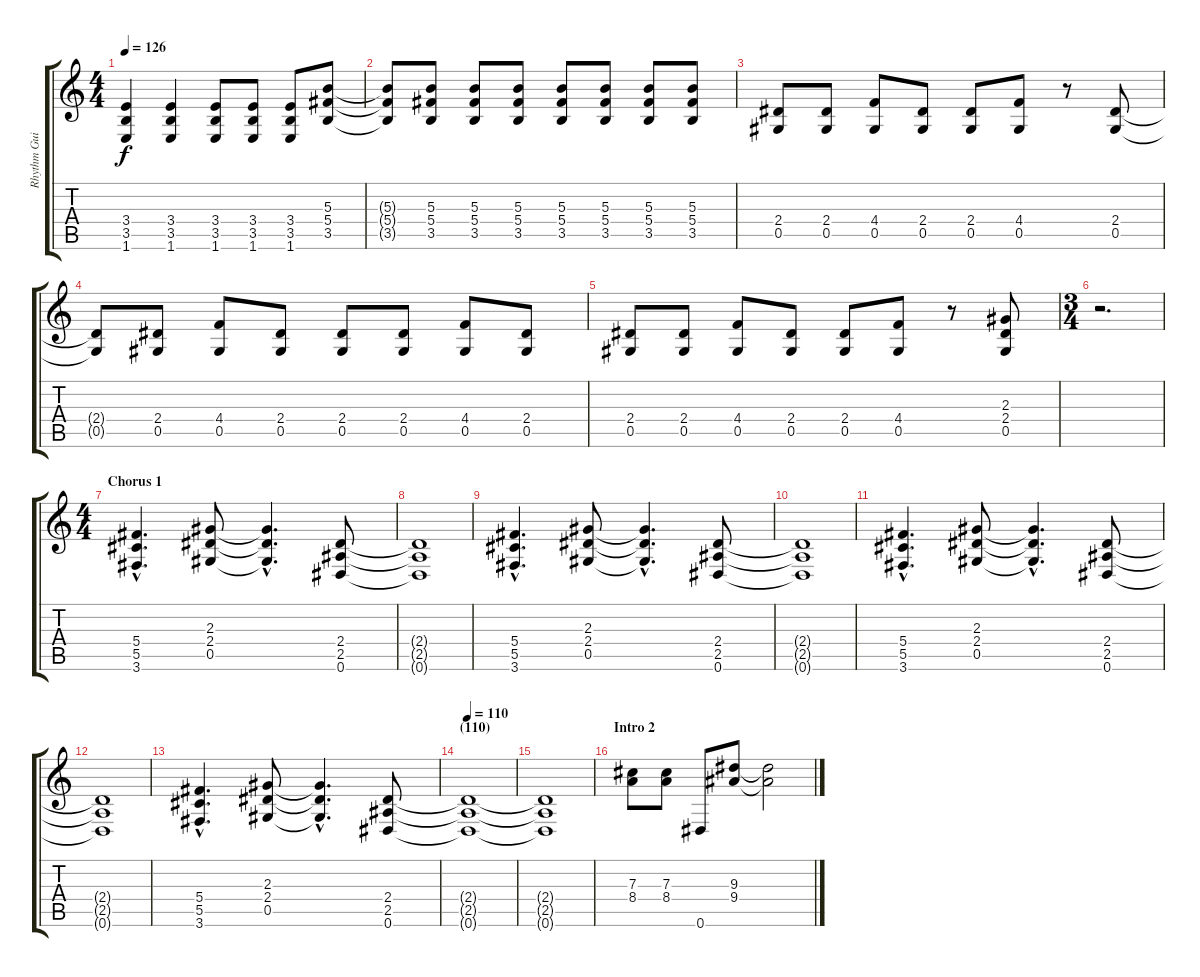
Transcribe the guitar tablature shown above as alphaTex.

\track ("Rhythm Guitar" "Rhythm Gui") {instrument distortionguitar}
\staff {score tabs}
\tuning (Eb4 Bb3 Gb3 Db3 Ab2 Eb2) {hide}
\ts (4 4)
\tempo 126
\clef g2
\ks c
(3.4 3.5 1.6).4{dy f} (3.4 3.5 1.6).4 (3.4 3.5 1.6).8 (3.4 3.5 1.6).8 (3.4 3.5 1.6).8 (5.3 5.4 3.5).8 |
(5.3{t} 5.4{t} 3.5{t}).8 (5.3 5.4 3.5).8 (5.3 5.4 3.5).8 (5.3 5.4 3.5).8 (5.3 5.4 3.5).8 (5.3 5.4 3.5).8 (5.3 5.4 3.5).8 (5.3 5.4 3.5).8 |
(2.4 0.5).8 (2.4 0.5).8 (4.4 0.5).8 (2.4 0.5).8 (2.4 0.5).8 (4.4 0.5).8 r.8 (2.4 0.5).8 |
(2.4{t} 0.5{t}).8 (2.4 0.5).8 (4.4 0.5).8 (2.4 0.5).8 (2.4 0.5).8 (2.4 0.5).8 (4.4 0.5).8 (2.4 0.5).8 |
(2.4 0.5).8 (2.4 0.5).8 (4.4 0.5).8 (2.4 0.5).8 (2.4 0.5).8 (4.4 0.5).8 r.8 (2.3 2.4 0.5).8 |
\ts (3 4)
r.2{d} |
\ts (4 4)
\section ("" "Chorus 1")
(5.4{hac} 5.5{hac} 3.6{hac}).4{d} (2.3 2.4 0.5).8 (2.3{hac t} 2.4{hac t} 0.5{hac t}).4{d} (2.4 2.5 0.6).8 |
(2.4{t} 2.5{t} 0.6{t}).1 |
(5.4{hac} 5.5{hac} 3.6{hac}).4{d} (2.3 2.4 0.5).8 (2.3{hac t} 2.4{hac t} 0.5{hac t}).4{d} (2.4 2.5 0.6).8 |
(2.4{t} 2.5{t} 0.6{t}).1 |
(5.4{hac} 5.5{hac} 3.6{hac}).4{d} (2.3 2.4 0.5).8 (2.3{hac t} 2.4{hac t} 0.5{hac t}).4{d} (2.4 2.5 0.6).8 |
(2.4{t} 2.5{t} 0.6{t}).1 |
(5.4{hac} 5.5{hac} 3.6{hac}).4{d} (2.3 2.4 0.5).8 (2.3{hac t} 2.4{hac t} 0.5{hac t}).4{d} (2.4 2.5 0.6).8 |
\section ("" "(110)")
\tempo 110
(2.4{t} 2.5{t} 0.6{t}).1 |
(2.4{t} 2.5{t} 0.6{t}).1 |
\section ("" "Intro 2")
(7.3 8.4).8 (7.3 8.4).8 0.6.8 (9.3 9.4).8 (9.3{t} 9.4{t}).2
